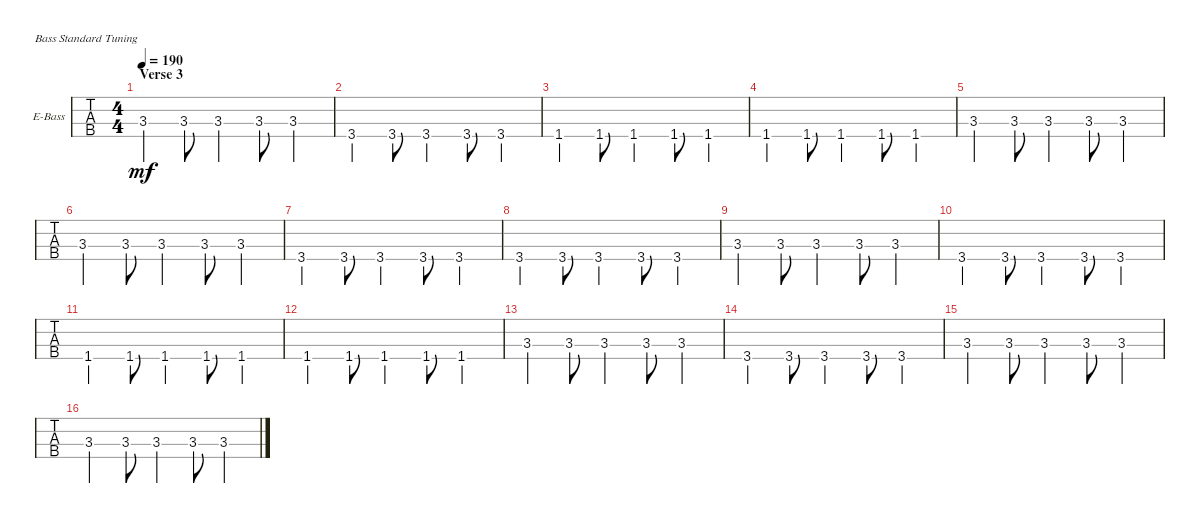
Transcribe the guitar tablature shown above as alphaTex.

\defaultSystemsLayout 4
\bracketExtendMode groupsimilarinstruments
\firstSystemTrackNameOrientation horizontal
\otherSystemsTrackNameOrientation horizontal
\track ("Bass" "E-Bass") {instrument electricbassfinger}
\staff {tabs}
\tuning (G2 D2 A1 E1)
\ts (4 4)
\section ("" "Verse 3")
\tempo 190
\clef f4
\ks c
3.3.4{dy mf} 3.3.8 3.3.4 3.3.8 3.3.4 |
3.4.4 3.4.8 3.4.4 3.4.8 3.4.4 |
1.4.4 1.4.8 1.4.4 1.4.8 1.4.4 |
1.4.4 1.4.8 1.4.4 1.4.8 1.4.4 |
3.3.4 3.3.8 3.3.4 3.3.8 3.3.4 |
3.3.4 3.3.8 3.3.4 3.3.8 3.3.4 |
3.4.4 3.4.8 3.4.4 3.4.8 3.4.4 |
3.4.4 3.4.8 3.4.4 3.4.8 3.4.4 |
3.3.4 3.3.8 3.3.4 3.3.8 3.3.4 |
3.4.4 3.4.8 3.4.4 3.4.8 3.4.4 |
1.4.4 1.4.8 1.4.4 1.4.8 1.4.4 |
1.4.4 1.4.8 1.4.4 1.4.8 1.4.4 |
3.3.4 3.3.8 3.3.4 3.3.8 3.3.4 |
3.4.4 3.4.8 3.4.4 3.4.8 3.4.4 |
3.3.4 3.3.8 3.3.4 3.3.8 3.3.4 |
3.3.4 3.3.8 3.3.4 3.3.8 3.3.4
